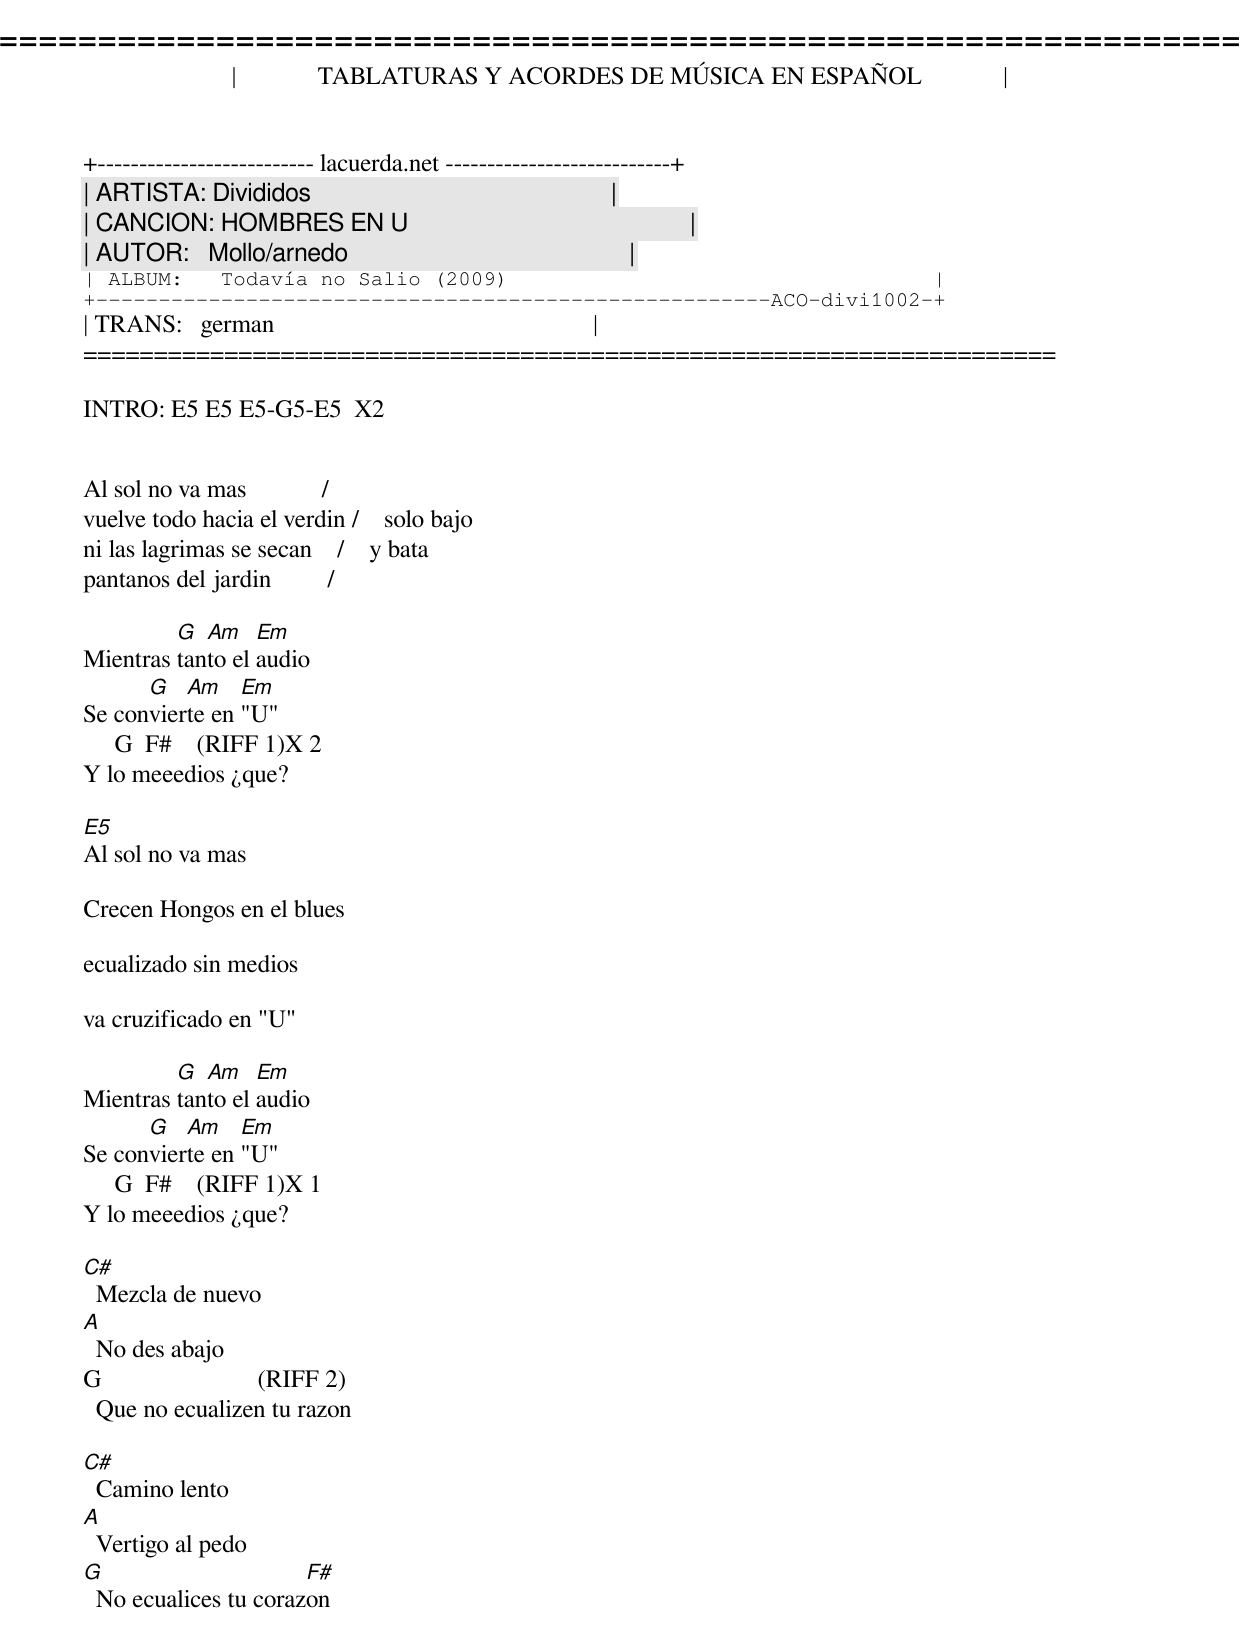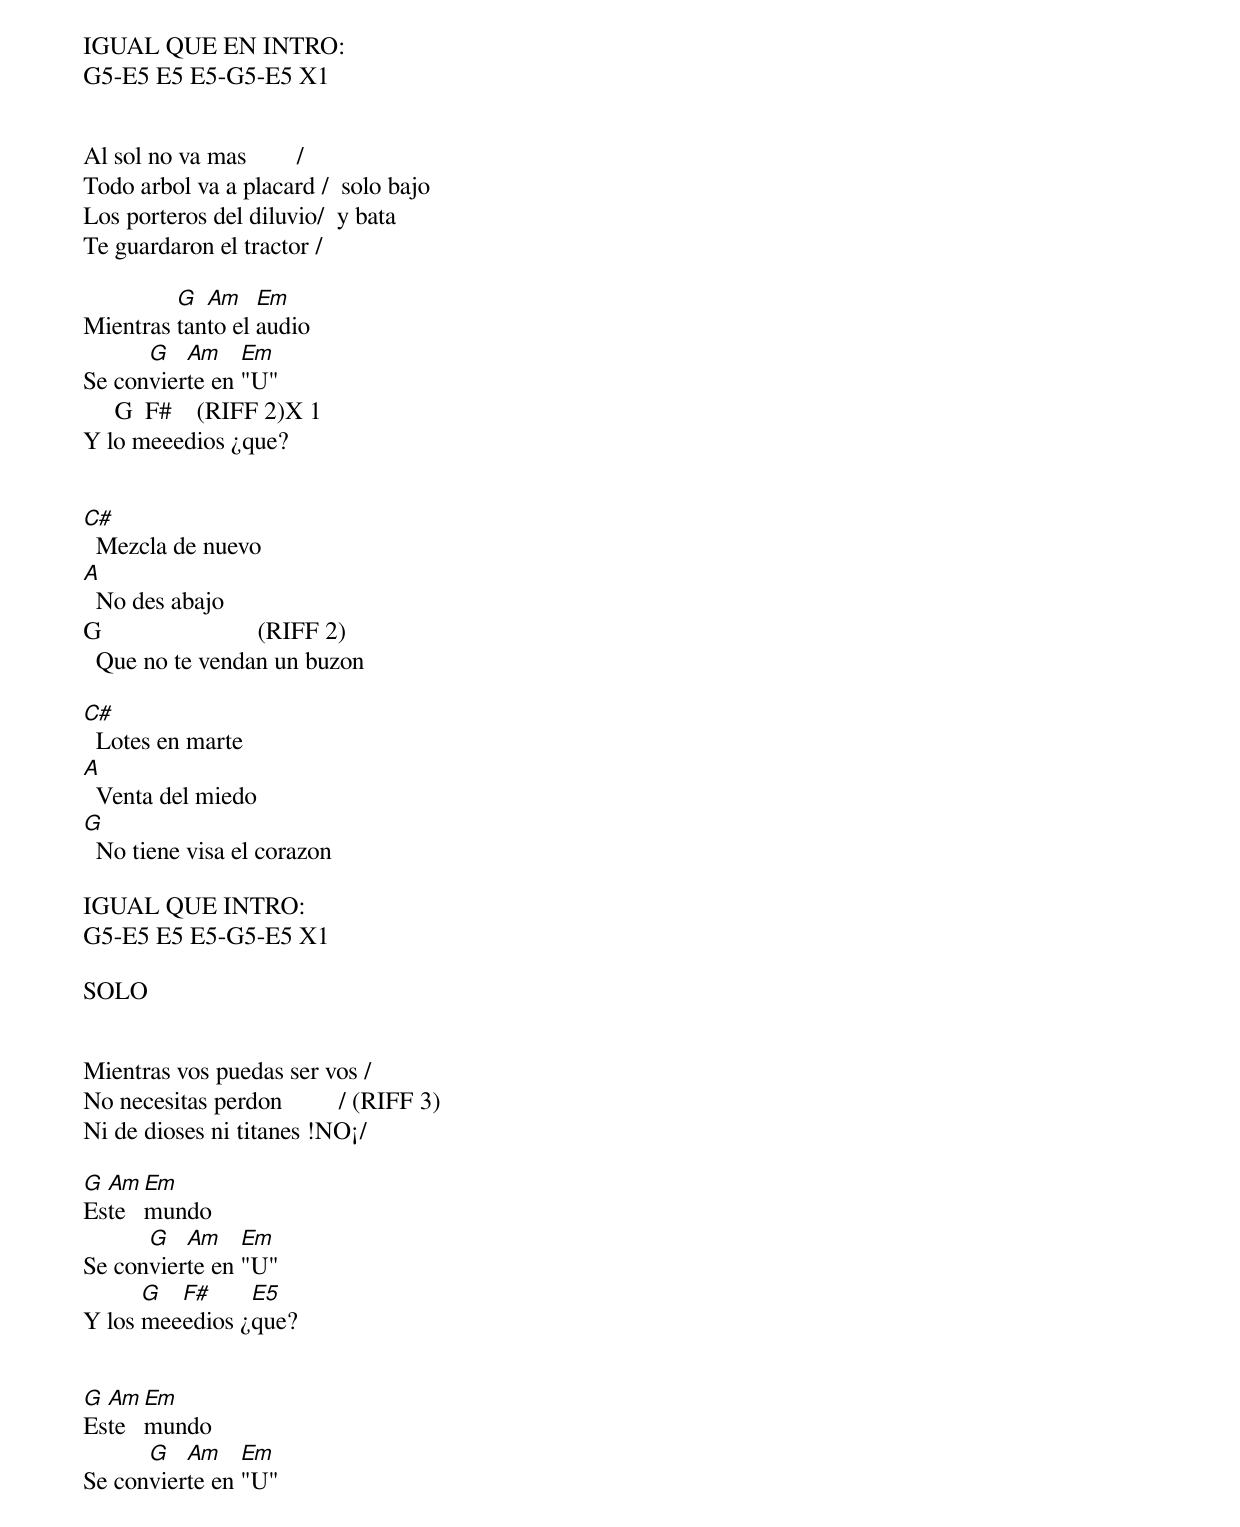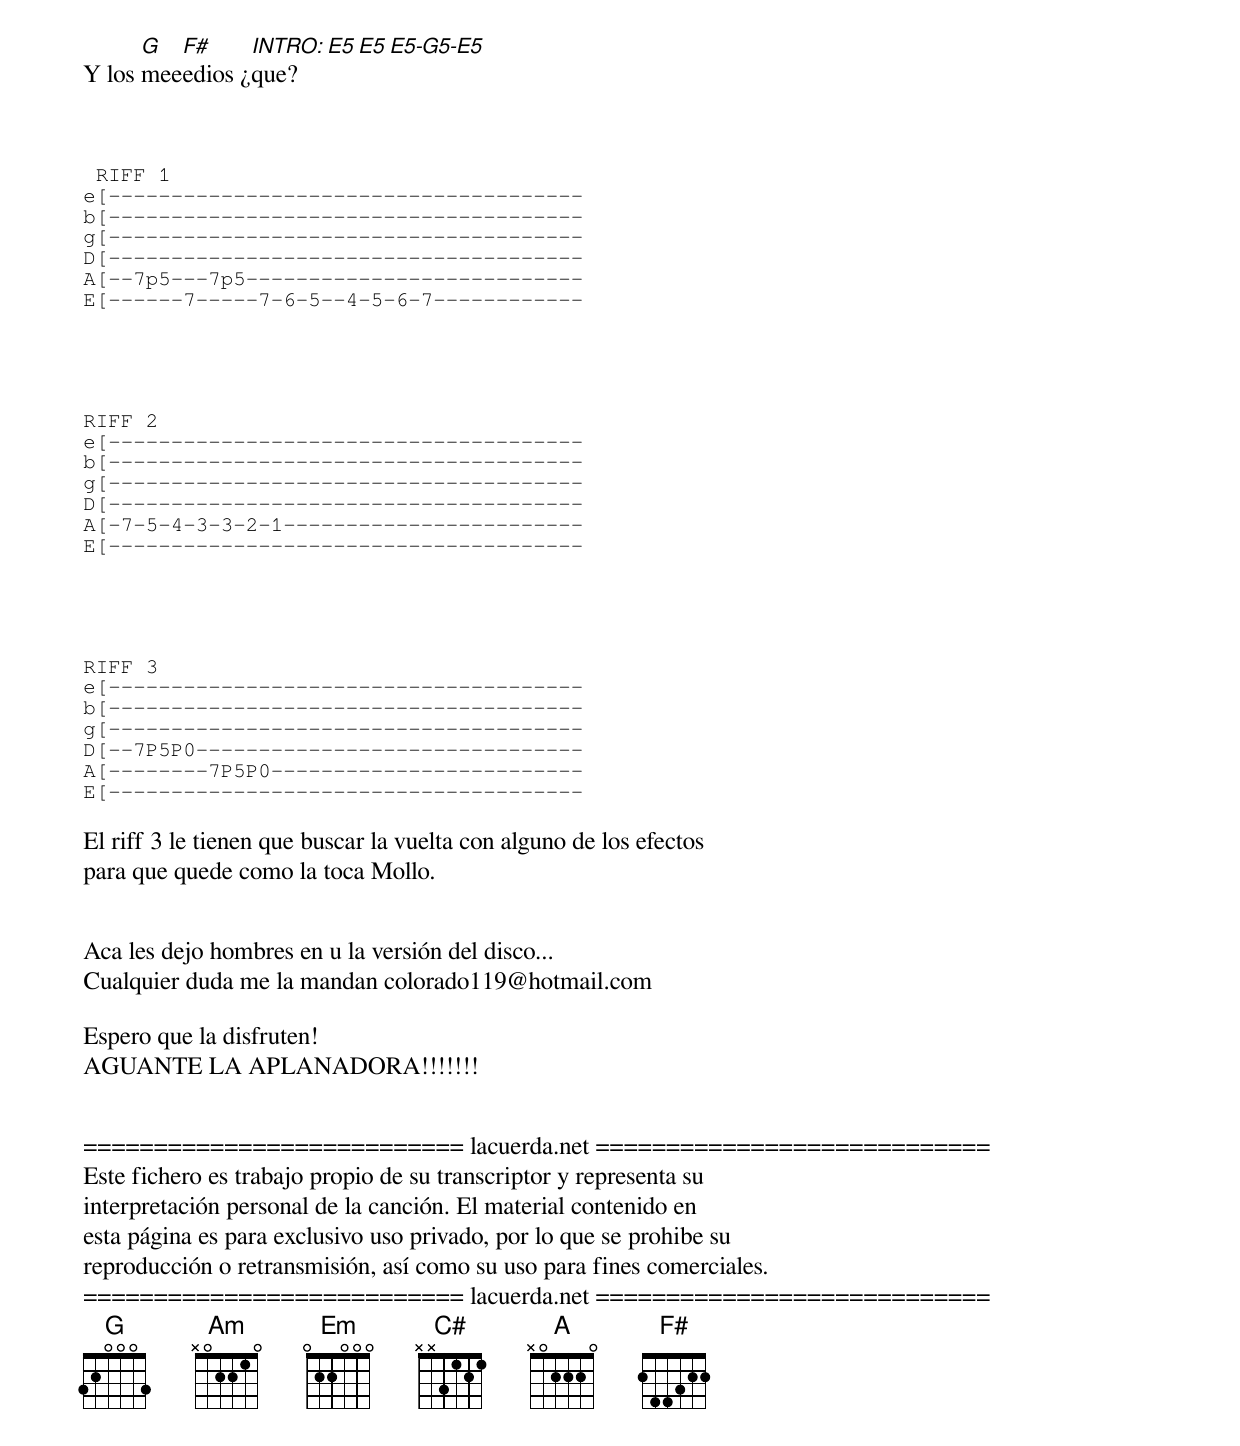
=====================================================================
|             TABLATURAS Y ACORDES DE MÚSICA EN ESPAÑOL             |
+-------------------------- lacuerda.net ---------------------------+
| ARTISTA: Divididos                                                |
| CANCION: HOMBRES EN U                                             |
| AUTOR:   Mollo/arnedo                                             |
| ALBUM:   Todavía no Salio (2009)                                  |
+------------------------------------------------------ACO-divi1002-+
| TRANS:   german                                                   |
=====================================================================

INTRO: E5 E5 E5-G5-E5  X2


Al sol no va mas            /
vuelve todo hacia el verdin /    solo bajo
ni las lagrimas se secan    /    y bata
pantanos del jardin         /

         G  Am    Em
Mientras tanto el audio
      G   Am    Em
Se convierte en "U"
     G  F#    (RIFF 1)X 2
Y lo meeedios ¿que?

E5
Al sol no va mas

Crecen Hongos en el blues

ecualizado sin medios

va cruzificado en "U"

         G  Am    Em
Mientras tanto el audio
      G   Am    Em
Se convierte en "U"
     G  F#    (RIFF 1)X 1
Y lo meeedios ¿que?

C#
  Mezcla de nuevo
A
  No des abajo
G                         (RIFF 2)
  Que no ecualizen tu razon

C#
  Camino lento
A
  Vertigo al pedo
G                      F#
  No ecualices tu corazon

IGUAL QUE EN INTRO:
G5-E5 E5 E5-G5-E5 X1


Al sol no va mas        /
Todo arbol va a placard /  solo bajo
Los porteros del diluvio/  y bata
Te guardaron el tractor /

         G  Am    Em
Mientras tanto el audio
      G   Am    Em
Se convierte en "U"
     G  F#    (RIFF 2)X 1
Y lo meeedios ¿que?


C#
  Mezcla de nuevo
A
  No des abajo
G                         (RIFF 2)
  Que no te vendan un buzon

C#
  Lotes en marte
A
  Venta del miedo
G
  No tiene visa el corazon

IGUAL QUE INTRO:
G5-E5 E5 E5-G5-E5 X1

SOLO


Mientras vos puedas ser vos /
No necesitas perdon         / (RIFF 3)
Ni de dioses ni titanes !NO¡/

G Am Em
Este mundo
      G   Am    Em
Se convierte en "U"
      G  F#     E5
Y los meeedios ¿que?


G Am Em
Este mundo
      G   Am    Em
Se convierte en "U"
      G  F#     INTRO: E5 E5 E5-G5-E5
Y los meeedios ¿que?



 RIFF 1
e[--------------------------------------
b[--------------------------------------
g[--------------------------------------
D[--------------------------------------
A[--7p5---7p5---------------------------
E[------7-----7-6-5--4-5-6-7------------




RIFF 2
e[--------------------------------------
b[--------------------------------------
g[--------------------------------------
D[--------------------------------------
A[-7-5-4-3-3-2-1------------------------
E[--------------------------------------




RIFF 3
e[--------------------------------------
b[--------------------------------------
g[--------------------------------------
D[--7P5P0-------------------------------
A[--------7P5P0-------------------------
E[--------------------------------------

El riff 3 le tienen que buscar la vuelta con alguno de los efectos
para que quede como la toca Mollo.


Aca les dejo hombres en u la versión del disco...
Cualquier duda me la mandan colorado119@hotmail.com

Espero que la disfruten!
AGUANTE LA APLANADORA!!!!!!!


=========================== lacuerda.net ============================
Este fichero es trabajo propio de su transcriptor y representa su
interpretación personal de la canción. El material contenido en
esta página es para exclusivo uso privado, por lo que se prohibe su
reproducción o retransmisión, así como su uso para fines comerciales.
=========================== lacuerda.net ============================
